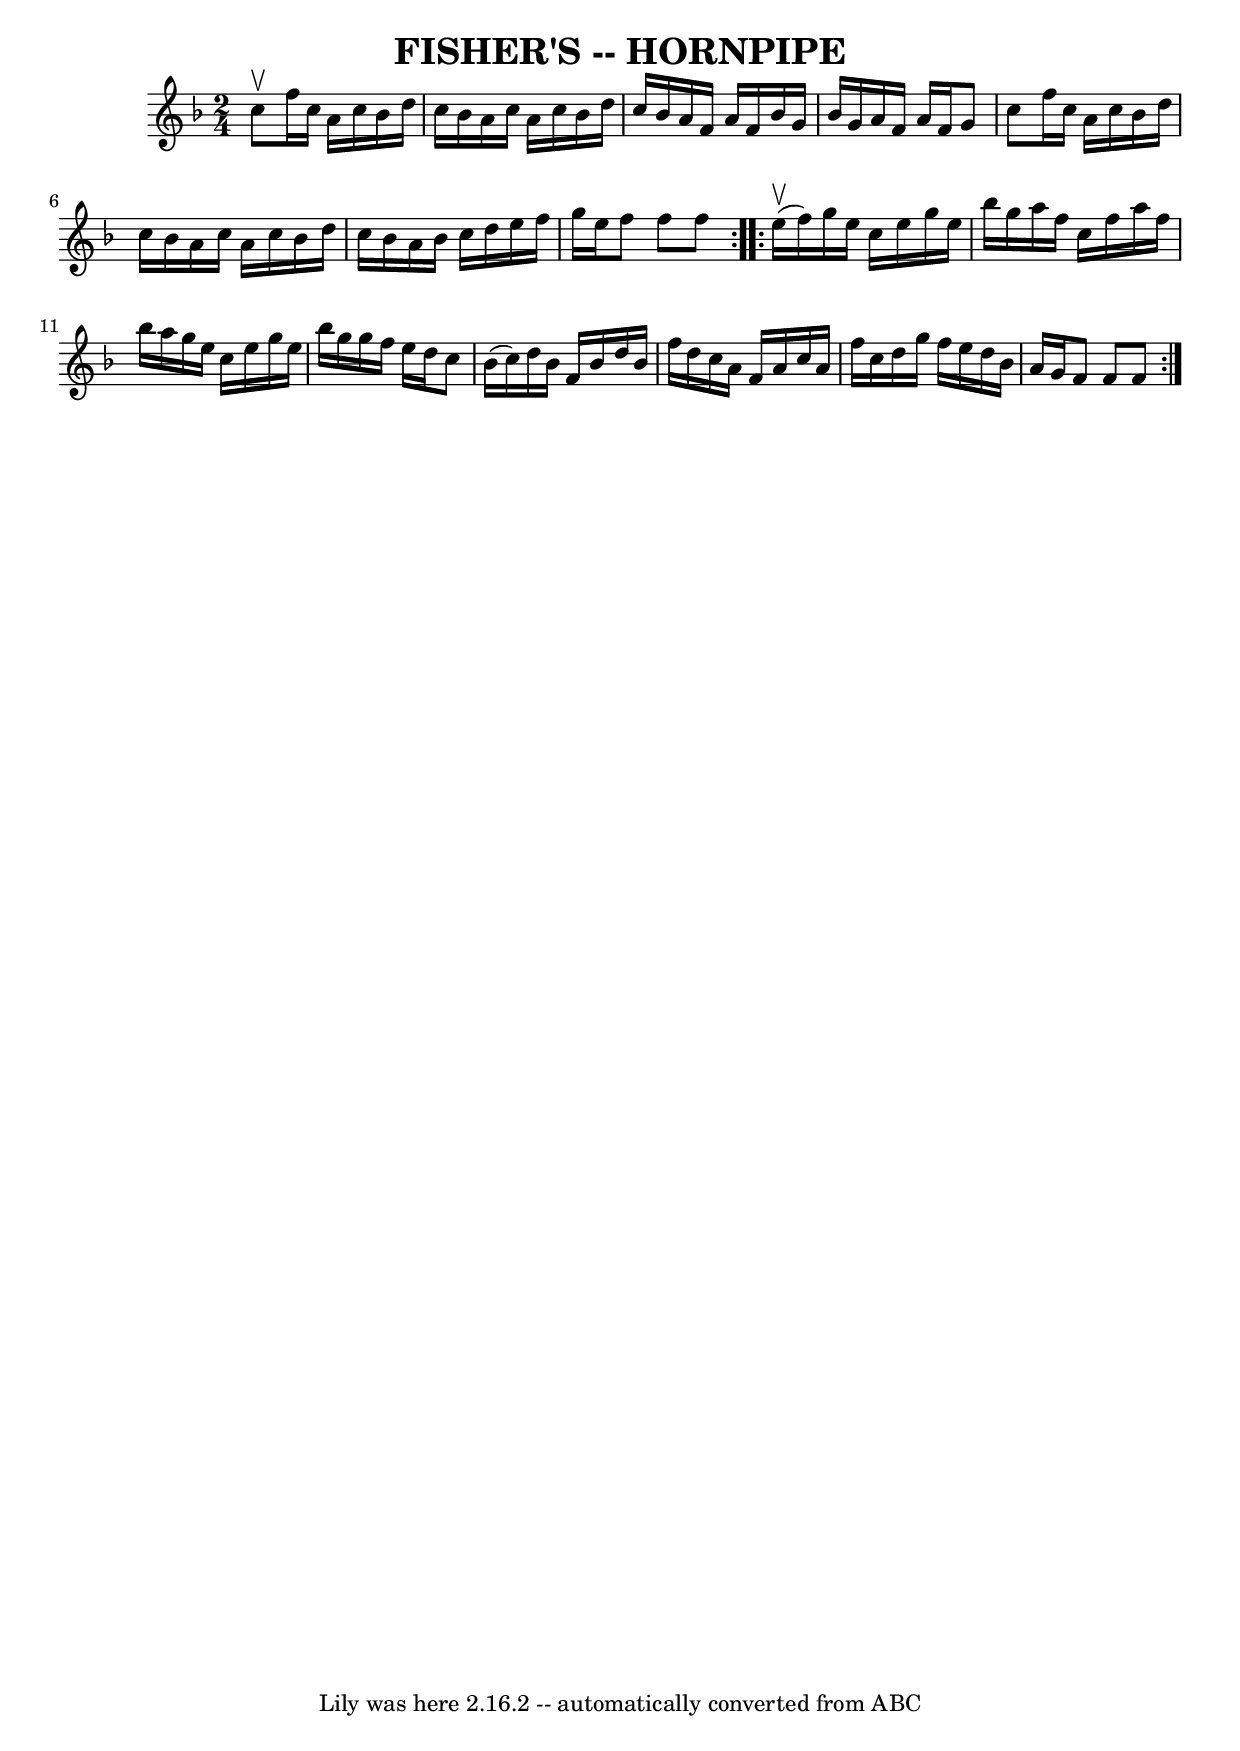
\version "2.16.2"
\include "Mammoth.ily"
\header {
	%% book = "Ryan's Mammoth Collection of Fiddle Tunes"
	crossRefNumber = "1"
	footnotes = "\\\\\\\\FISHER'S HORNPIPE -- First couple down the outside, back; down the centre,\\\\back; cast off; swing 6 hands quite round; right and left."
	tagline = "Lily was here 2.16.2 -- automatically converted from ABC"
	title = "FISHER'S -- HORNPIPE"
}
voicedefault =  {


\repeat volta 2 {
\time 2/4 
\key f \major c''8^\upbow       |
 f''16 c''16 a'16  
 c''16 bes'16 d''16 c''16 bes'16    |
 a'16 c''16    
a'16 c''16 bes'16 d''16 c''16 bes'16    |
 a'16 f'16  
 a'16 f'16 bes'16 g'16 bes'16 g'16    |
 a'16 f'16   
 a'16 f'16 g'8 c''8    |
     |
 f''16 c''16 a'16  
 c''16 bes'16 d''16 c''16 bes'16    |
 a'16 c''16    
a'16 c''16 bes'16 d''16 c''16 bes'16    |
 a'16    
bes'16 c''16 d''16 e''16 f''16 g''16 e''16    |
 f''8 
 f''8 f''8    }     \repeat volta 2 { e''16 (^\upbow f''16)       
|
 g''16 e''16 c''16 e''16 g''16 e''16 bes''16    
g''16    |
 a''16 f''16 c''16 f''16 a''16 f''16    
bes''16 a''16    |
 g''16 e''16 c''16 e''16 g''16    
e''16 bes''16 g''16    |
 g''16 f''16 e''16 d''16    
c''8 bes'16 (c''16)   |
     |
 d''16 bes'16 f'16  
 bes'16 d''16 bes'16 f''16 d''16    |
 c''16 a'16    
f'16 a'16 c''16 a'16 f''16 c''16    |
 d''16 g''16    
f''16 e''16 d''16 bes'16 a'16 g'16    |
 f'8 f'8    
f'8    }   
}

\score{
    <<

	\context Staff="default"
	{
	    \voicedefault 
	}

    >>
	\layout {
	}
	\midi {}
}
